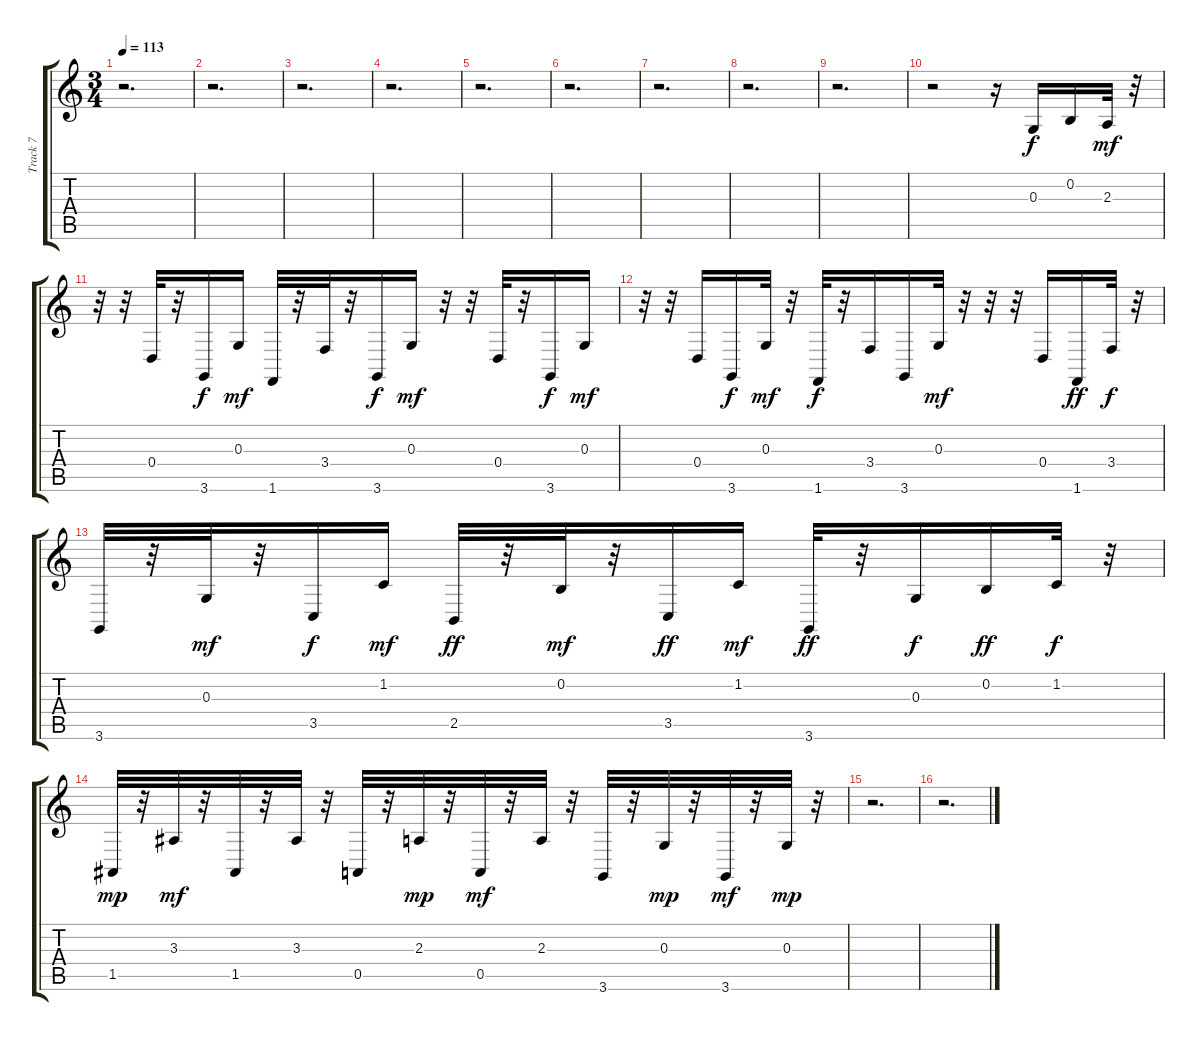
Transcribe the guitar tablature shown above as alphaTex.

\track ("Track 7" "Track 7") {instrument tangoaccordion}
\staff {score tabs}
\tuning (E4 B3 G3 D3 A2 E2) {hide}
\ts (3 4)
\tempo 113
\clef g2
\ks c
r.2{d dy mp} |
r.2{d} |
r.2{d} |
r.2{d} |
r.2{d} |
r.2{d} |
r.2{d} |
r.2{d} |
r.2{d} |
r.2 r.16 0.3.16{dy f} 0.2.16 2.3.32{dy mf} r.32 |
r.32 r.32 0.4.32 r.32 3.6.16{dy f} 0.3.16{dy mf} 1.6.32 r.32 3.4.32 r.32 3.6.16{dy f} 0.3.16{dy mf} r.32 r.32 0.4.32 r.32 3.6.16{dy f} 0.3.16{dy mf} |
r.32 r.32 0.4.16 3.6.16{dy f} 0.3.32{dy mf} r.32 1.6.32{dy f} r.32 3.4.16 3.6.16 0.3.32{dy mf} r.32 r.32 r.32 0.4.16 1.6.16{dy ff} 3.4.32{dy f} r.32 |
3.6.32 r.32 0.3.32{dy mf} r.32 3.5.16{dy f} 1.2.16{dy mf} 2.5.32{dy ff} r.32 0.2.32{dy mf} r.32 3.5.16{dy ff} 1.2.16{dy mf} 3.6.32{dy ff} r.32 0.3.16{dy f} 0.2.16{dy ff} 1.2.32{dy f} r.32 |
1.5.32{dy mp} r.32 3.3.32{dy mf} r.32 1.5.32 r.32 3.3.32 r.32 0.5.32 r.32 2.3.32{dy mp} r.32 0.5.32{dy mf} r.32 2.3.32 r.32 3.6.32 r.32 0.3.32{dy mp} r.32 3.6.32{dy mf} r.32 0.3.32{dy mp} r.32 |
r.2{d} |
r.2{d}
